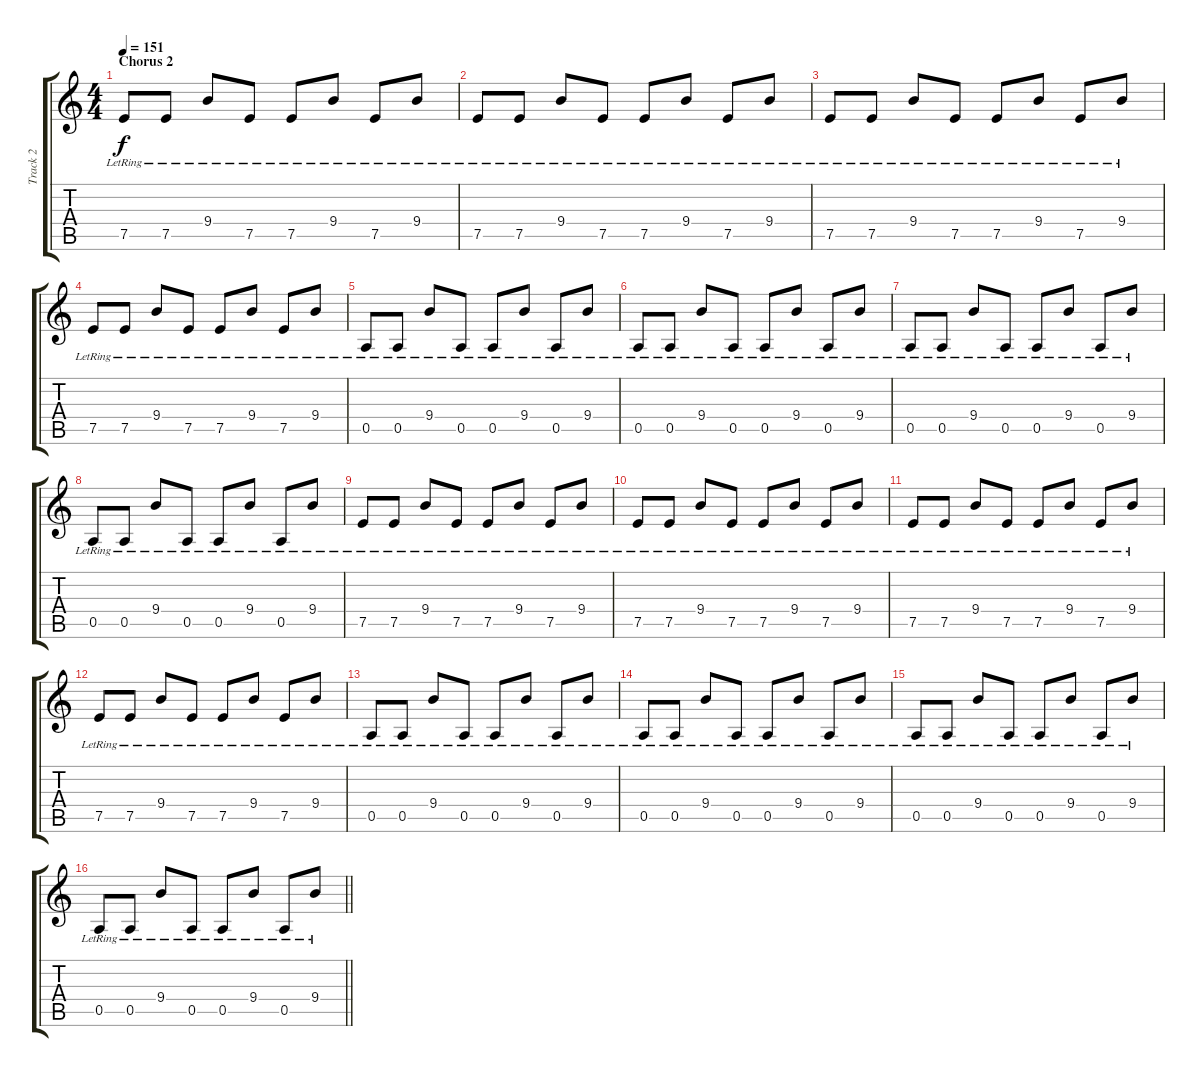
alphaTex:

\track ("Track 2" "Track 2") {instrument electricguitarjazz}
\staff {score tabs}
\tuning (E4 B3 G3 D3 A2 E2) {hide}
\ts (4 4)
\section ("" "Chorus 2")
\tempo 151
\clef g2
\ks c
7.5{lr}.8{dy f} 7.5{lr}.8 9.4{lr}.8 7.5{lr}.8 7.5{lr}.8 9.4{lr}.8 7.5{lr}.8 9.4{lr}.8 |
7.5{lr}.8 7.5{lr}.8 9.4{lr}.8 7.5{lr}.8 7.5{lr}.8 9.4{lr}.8 7.5{lr}.8 9.4{lr}.8 |
7.5{lr}.8 7.5{lr}.8 9.4{lr}.8 7.5{lr}.8 7.5{lr}.8 9.4{lr}.8 7.5{lr}.8 9.4{lr}.8 |
7.5{lr}.8 7.5{lr}.8 9.4{lr}.8 7.5{lr}.8 7.5{lr}.8 9.4{lr}.8 7.5{lr}.8 9.4{lr}.8 |
0.5{lr}.8 0.5{lr}.8 9.4{lr}.8 0.5{lr}.8 0.5{lr}.8 9.4{lr}.8 0.5{lr}.8 9.4{lr}.8 |
0.5{lr}.8 0.5{lr}.8 9.4{lr}.8 0.5{lr}.8 0.5{lr}.8 9.4{lr}.8 0.5{lr}.8 9.4{lr}.8 |
0.5{lr}.8 0.5{lr}.8 9.4{lr}.8 0.5{lr}.8 0.5{lr}.8 9.4{lr}.8 0.5{lr}.8 9.4{lr}.8 |
0.5{lr}.8 0.5{lr}.8 9.4{lr}.8 0.5{lr}.8 0.5{lr}.8 9.4{lr}.8 0.5{lr}.8 9.4{lr}.8 |
7.5{lr}.8 7.5{lr}.8 9.4{lr}.8 7.5{lr}.8 7.5{lr}.8 9.4{lr}.8 7.5{lr}.8 9.4{lr}.8 |
7.5{lr}.8 7.5{lr}.8 9.4{lr}.8 7.5{lr}.8 7.5{lr}.8 9.4{lr}.8 7.5{lr}.8 9.4{lr}.8 |
7.5{lr}.8 7.5{lr}.8 9.4{lr}.8 7.5{lr}.8 7.5{lr}.8 9.4{lr}.8 7.5{lr}.8 9.4{lr}.8 |
7.5{lr}.8 7.5{lr}.8 9.4{lr}.8 7.5{lr}.8 7.5{lr}.8 9.4{lr}.8 7.5{lr}.8 9.4{lr}.8 |
0.5{lr}.8 0.5{lr}.8 9.4{lr}.8 0.5{lr}.8 0.5{lr}.8 9.4{lr}.8 0.5{lr}.8 9.4{lr}.8 |
0.5{lr}.8 0.5{lr}.8 9.4{lr}.8 0.5{lr}.8 0.5{lr}.8 9.4{lr}.8 0.5{lr}.8 9.4{lr}.8 |
0.5{lr}.8 0.5{lr}.8 9.4{lr}.8 0.5{lr}.8 0.5{lr}.8 9.4{lr}.8 0.5{lr}.8 9.4{lr}.8 |
\barLineRight lightlight
0.5{lr}.8 0.5{lr}.8 9.4{lr}.8 0.5{lr}.8 0.5{lr}.8 9.4{lr}.8 0.5{lr}.8 9.4{lr}.8
